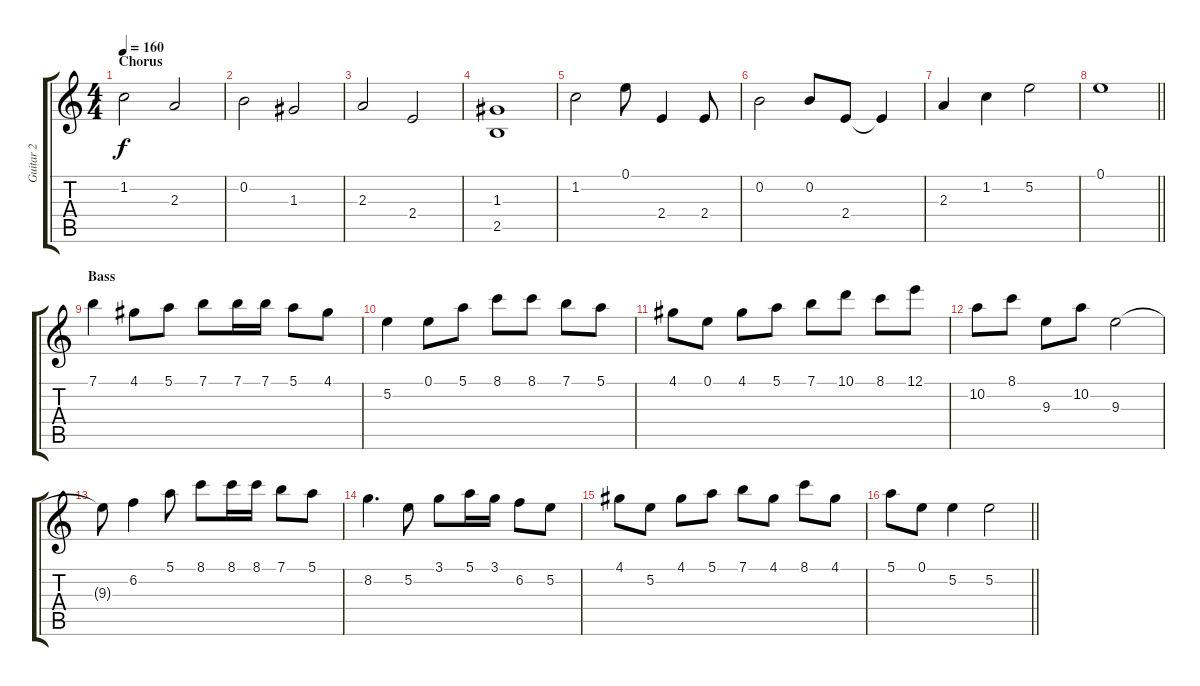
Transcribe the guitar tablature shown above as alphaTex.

\track ("Guitar 2" "Guitar 2") {instrument acousticguitarsteel}
\staff {score tabs}
\tuning (E4 B3 G3 D3 A2 E2) {hide}
\ts (4 4)
\section ("" "Chorus")
\tempo 160
\clef g2
\ks c
1.2.2{dy f} 2.3.2 |
0.2.2 1.3.2 |
2.3.2 2.4.2 |
(1.3 2.5).1 |
1.2.2 0.1.8 2.4.4 2.4.8 |
0.2.2 0.2.8 2.4.8 2.4{t}.4 |
2.3.4 1.2.4 5.2.2 |
\barLineRight lightlight
0.1.1 |
\section ("" "Bass")
7.1.4 4.1.8 5.1.8 7.1.8 7.1.16 7.1.16 5.1.8 4.1.8 |
5.2.4 0.1.8 5.1.8 8.1.8 8.1.8 7.1.8 5.1.8 |
4.1.8 0.1.8 4.1.8 5.1.8 7.1.8 10.1.8 8.1.8 12.1.8 |
10.2.8 8.1.8 9.3.8 10.2.8 9.3.2 |
9.3{t}.8 6.2.4 5.1.8 8.1.8 8.1.16 8.1.16 7.1.8 5.1.8 |
8.2.4{d} 5.2.8 3.1.8 5.1.16 3.1.16 6.2.8 5.2.8 |
4.1.8 5.2.8 4.1.8 5.1.8 7.1.8 4.1.8 8.1.8 4.1.8 |
\barLineRight lightlight
5.1.8 0.1.8 5.2.4 5.2.2
